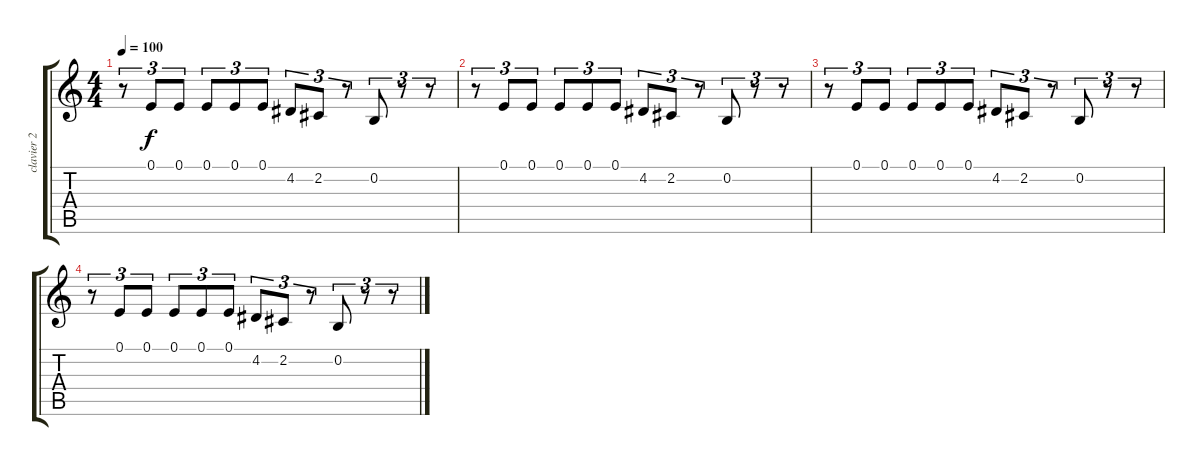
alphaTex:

\track ("clavier 2" "clavier 2") {instrument synthbrass1}
\staff {score tabs}
\tuning (E4 B3 G3 D3 A2 E2) {hide}
\ts (4 4)
\tempo 100
\clef g2
\ks c
r.8{tu (3 2) dy f instrument synthbrass1} 0.1.8{tu (3 2)} 0.1.8{tu (3 2)} 0.1.8{tu (3 2)} 0.1.8{tu (3 2)} 0.1.8{tu (3 2)} 4.2.8{tu (3 2)} 2.2.8{tu (3 2)} r.8{tu (3 2)} 0.2.8{tu (3 2)} r.8{tu (3 2)} r.8{tu (3 2)} |
r.8{tu (3 2)} 0.1.8{tu (3 2)} 0.1.8{tu (3 2)} 0.1.8{tu (3 2)} 0.1.8{tu (3 2)} 0.1.8{tu (3 2)} 4.2.8{tu (3 2)} 2.2.8{tu (3 2)} r.8{tu (3 2)} 0.2.8{tu (3 2)} r.8{tu (3 2)} r.8{tu (3 2)} |
r.8{tu (3 2)} 0.1.8{tu (3 2)} 0.1.8{tu (3 2)} 0.1.8{tu (3 2)} 0.1.8{tu (3 2)} 0.1.8{tu (3 2)} 4.2.8{tu (3 2)} 2.2.8{tu (3 2)} r.8{tu (3 2)} 0.2.8{tu (3 2)} r.8{tu (3 2)} r.8{tu (3 2)} |
r.8{tu (3 2)} 0.1.8{tu (3 2)} 0.1.8{tu (3 2)} 0.1.8{tu (3 2)} 0.1.8{tu (3 2)} 0.1.8{tu (3 2)} 4.2.8{tu (3 2)} 2.2.8{tu (3 2)} r.8{tu (3 2)} 0.2.8{tu (3 2)} r.8{tu (3 2)} r.8{tu (3 2)}
